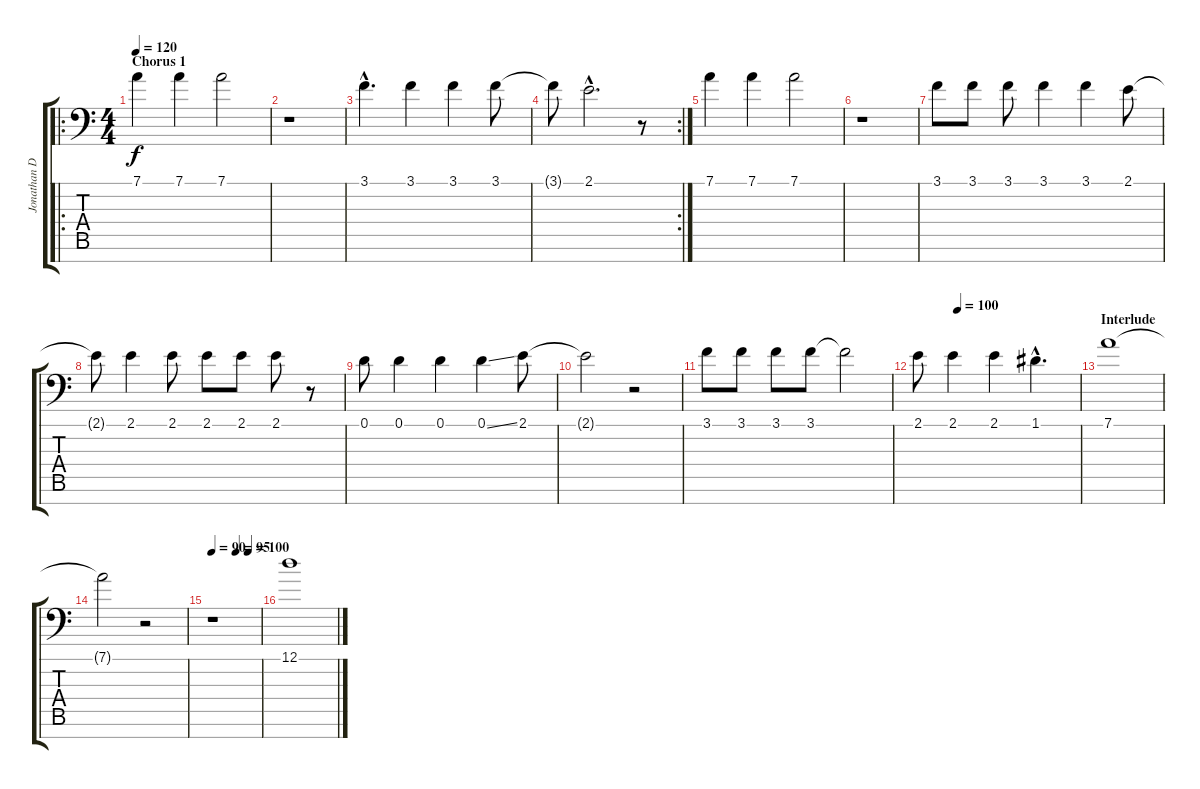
\track ("Jonathan Davis - Vocals" "Jonathan D") {instrument trumpet}
\staff {score tabs}
\tuning (D4 A3 F3 C3 G2 D2 A1) {hide}
\ro
\ts (4 4)
\section ("" "Chorus 1")
\tempo 120
\clef f4
\ks c
7.1.4{dy f} 7.1.4 7.1.2 |
r.1 |
3.1{hac}.4{d} 3.1.4 3.1.4 3.1.8 |
\rc 2
3.1{t}.8 2.1{hac}.2{d} r.8 |
7.1.4 7.1.4 7.1.2 |
r.1 |
3.1.8 3.1.8 3.1.8 3.1.4 3.1.4 2.1.8 |
2.1{t}.8 2.1.4 2.1.8 2.1.8 2.1.8 2.1.8 r.8 |
0.1.8 0.1.4 0.1.4 0.1{ss}.4 2.1.8 |
2.1{t}.2 r.2 |
3.1.8 3.1.8 3.1.8 3.1.8 3.1{t}.2 |
\tempo (100 0.25)
2.1.8 2.1.4 2.1.4 1.1{hac}.4{d} |
\section ("" "Interlude")
7.1.1 |
7.1{t}.2 r.2 |
\tempo 90
\tempo (95 0.5)
\tempo (100 0.75)
r.1 |
12.1.1
